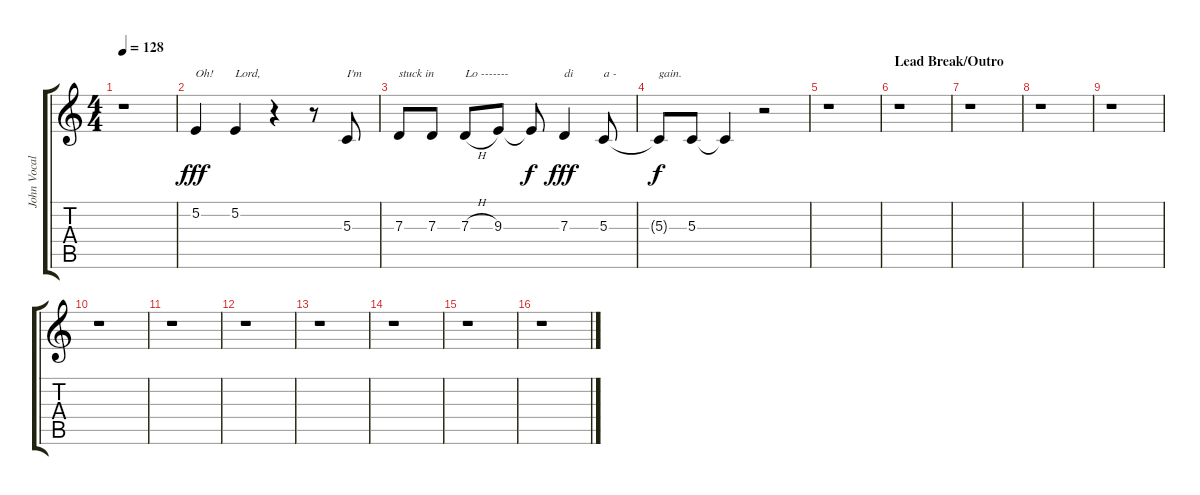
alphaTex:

\track ("John Vocals" "John Vocal") {instrument tenorsax}
\staff {score tabs}
\tuning (E4 B3 G3 D3 A2 E2) {hide}
\ts (4 4)
\tempo 128
\clef g2
\ks c
r.1{dy f} |
5.2.4{txt "Oh!" dy fff} 5.2.4{txt "Lord,"} r.4 r.8 5.3.8{txt "I'm"} |
7.3.8{txt "stuck in"} 7.3.8 7.3{h}.8{txt "Lo -------"} 9.3.8 9.3{t}.8{dy f} 7.3.4{txt "di" dy fff} 5.3.8{txt "a -"} |
5.3{t}.8{txt "gain." dy f} 5.3.8 5.3{t}.4 r.2 |
r.1 |
\section ("" "Lead Break/Outro")
r.1 |
r.1 |
r.1 |
r.1 |
r.1 |
r.1 |
r.1 |
r.1 |
r.1 |
r.1 |
r.1
